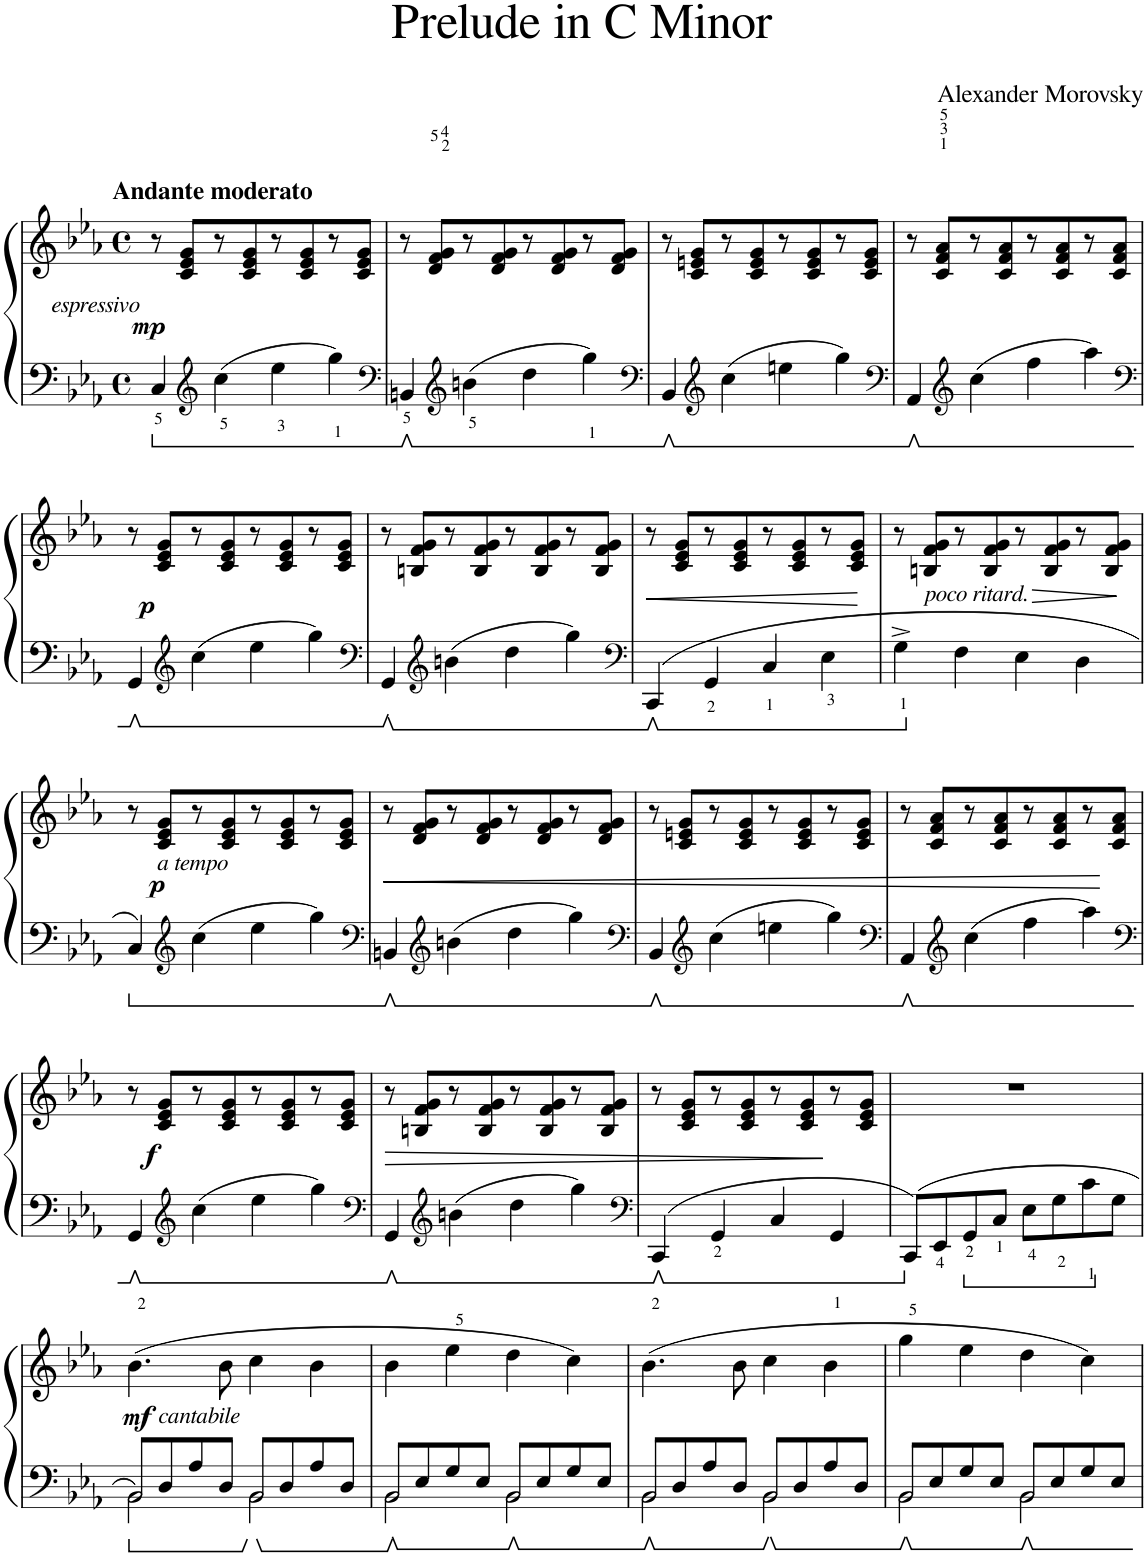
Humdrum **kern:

**kern	**kern	**dynam
*part1	*part1	*part1
*staff2	*staff1	*staff1/2
*I"Piano	*	*
*I'Pno.	*	*
*clefF4	*clefG2	*
*k[b-e-a-]	*k[b-e-a-]	*
*M4/4	*M4/4	*
*met(c)	*met(c)	*
=1	=1	=1
!	!LO:TX:a:B:t=Andante moderato	!
!	!	!LO:DY:a=2
4C/	8r	mp
.	8c/ 8e-/ 8g/L	.
*clefG2	*	*
4cc\	8r	.
.	8c/ 8e-/ 8g/	.
4ee-\	8r	.
!	!LO:TX:b:i:t=espressivo	!
.	8c/ 8e-/ 8g/	.
4gg\	8r	.
.	8c/ 8e-/ 8g/J	.
=2	=2	=2
*clefF4	*	*
4BBn/	8r	.
.	8d/ 8f/ 8g/L	.
*clefG2	*	*
4bn\	8r	.
.	8d/ 8f/ 8g/	.
4dd\	8r	.
.	8d/ 8f/ 8g/	.
4gg\	8r	.
.	8d/ 8f/ 8g/J	.
=3	=3	=3
*clefF4	*	*
4BB-/	8r	.
.	8c/ 8en/ 8g/L	.
*clefG2	*	*
4cc\	8r	.
.	8c/ 8e/ 8g/	.
4een\	8r	.
.	8c/ 8e/ 8g/	.
4gg\	8r	.
.	8c/ 8e/ 8g/J	.
=4	=4	=4
*clefF4	*	*
4AA-/	8r	.
.	8c/ 8f/ 8a-/L	.
*clefG2	*	*
4cc\	8r	.
.	8c/ 8f/ 8a-/	.
4ff\	8r	.
.	8c/ 8f/ 8a-/	.
4aa-\	8r	.
.	8c/ 8f/ 8a-/J	.
!!LO:LB:g=z
=5	=5	=5
*clefF4	*	*
!	!	!LO:DY:a=2
4GG/	8r	p
.	8c/ 8e-/ 8g/L	.
*clefG2	*	*
4cc\	8r	.
.	8c/ 8e-/ 8g/	.
4ee-\	8r	.
.	8c/ 8e-/ 8g/	.
4gg\	8r	.
.	8c/ 8e-/ 8g/J	.
=6	=6	=6
*clefF4	*	*
4GG/	8r	.
.	8Bn/ 8f/ 8g/L	.
*clefG2	*	*
4bn\	8r	.
.	8B/ 8f/ 8g/	.
4dd\	8r	.
.	8B/ 8f/ 8g/	.
4gg\	8r	.
.	8B/ 8f/ 8g/J	.
=7	=7	=7
*clefF4	*	*
4CC/	8r	.
.	8c/ 8e-/ 8g/L	.
4GG/	8r	.
.	8c/ 8e-/ 8g/	.
4C/	8r	.
.	8c/ 8e-/ 8g/	.
4E-\	8r	.
.	8c/ 8e-/ 8g/J	.
=8	=8	=8
4G^\	8r	.
!	!LO:TX:b:i:t=poco ritard.	!
!	!	!LO:HP:b
.	8Bn/ 8f/ 8g/L	>
4F\	8r	.
.	8B/ 8f/ 8g/	.
4E-\	8r	.
.	8B/ 8f/ 8g/	.
4D\	8r	.
.	8B/ 8f/ 8g/J	.
.	.	]
!!LO:LB:g=z
=9	=9	=9
!	!	!LO:DY:a=2
4C/	8r	p
!	!LO:TX:b:i:t=a tempo	!
.	8c/ 8e-/ 8g/L	.
*clefG2	*	*
4cc\	8r	.
.	8c/ 8e-/ 8g/	.
4ee-\	8r	.
.	8c/ 8e-/ 8g/	.
4gg\	8r	.
.	8c/ 8e-/ 8g/J	.
=10	=10	=10
*clefF4	*	*
4BBn/	8r	.
.	8d/ 8f/ 8g/L	.
*clefG2	*	*
4bn\	8r	.
.	8d/ 8f/ 8g/	.
4dd\	8r	.
.	8d/ 8f/ 8g/	.
4gg\	8r	.
.	8d/ 8f/ 8g/J	.
=11	=11	=11
*clefF4	*	*
4BB-/	8r	.
.	8c/ 8en/ 8g/L	.
*clefG2	*	*
4cc\	8r	.
.	8c/ 8e/ 8g/	.
4een\	8r	.
.	8c/ 8e/ 8g/	.
4gg\	8r	.
.	8c/ 8e/ 8g/J	.
=12	=12	=12
*clefF4	*	*
4AA-/	8r	.
.	8c/ 8f/ 8a-/L	.
*clefG2	*	*
4cc\	8r	.
.	8c/ 8f/ 8a-/	.
4ff\	8r	.
.	8c/ 8f/ 8a-/	.
4aa-\	8r	.
.	8c/ 8f/ 8a-/J	.
!!LO:LB:g=z
=13	=13	=13
*clefF4	*	*
!	!	!LO:DY:a=2
4GG/	8r	f
.	8c/ 8e-/ 8g/L	.
*clefG2	*	*
4cc\	8r	.
.	8c/ 8e-/ 8g/	.
4ee-\	8r	.
.	8c/ 8e-/ 8g/	.
4gg\	8r	.
.	8c/ 8e-/ 8g/J	.
=14	=14	=14
*clefF4	*	*
4GG/	8r	.
.	8Bn/ 8f/ 8g/L	.
*clefG2	*	*
4bn\	8r	.
.	8B/ 8f/ 8g/	.
4dd\	8r	.
.	8B/ 8f/ 8g/	.
4gg\	8r	.
.	8B/ 8f/ 8g/J	.
=15	=15	=15
*clefF4	*	*
4CC/	8r	.
.	8c/ 8e-/ 8g/L	.
4GG/	8r	.
.	8c/ 8e-/ 8g/	.
4C/	8r	.
.	8c/ 8e-/ 8g/	.
4GG/	8r	.
.	8c/ 8e-/ 8g/J	.
=16	=16	=16
8CC/L	1r	.
8EE-/	.	.
8GG/	.	.
8C/J	.	.
8E-\L	.	.
8G\	.	.
8c\	.	.
8G\J	.	.
!!LO:LB:g=z
=17	=17	=17
*^	*	*
!	!	!LO:TX:b:i:t=cantabile	!
!	!LO:N:head=open	!	!LO:DY:b
2BB-\	8BB-/L	(4.b-\	mf
.	8D/	.	.
.	8A-/	.	.
.	8D/J	8b-\	.
!	!LO:N:head=open	!	!
2BB-\	8BB-/L	4cc\	.
.	8D/	.	.
.	8A-/	4b-\	.
.	8D/J	.	.
=18	=18	=18	=18
!	!LO:N:head=open	!	!
2BB-\	8BB-/L	4b-\	.
.	8E-/	.	.
.	8G/	4ee-\	.
.	8E-/J	.	.
!	!LO:N:head=open	!	!
2BB-\	8BB-/L	4dd\	.
.	8E-/	.	.
.	8G/	4cc\)	.
.	8E-/J	.	.
=19	=19	=19	=19
!	!LO:N:head=open	!	!
2BB-\	8BB-/L	(4.b-\	.
.	8D/	.	.
.	8A-/	.	.
.	8D/J	8b-\	.
!	!LO:N:head=open	!	!
2BB-\	8BB-/L	4cc\	.
.	8D/	.	.
.	8A-/	4b-\	.
.	8D/J	.	.
=20	=20	=20	=20
!	!LO:N:head=open	!	!
2BB-\	8BB-/L	4gg\	.
.	8E-/	.	.
.	8G/	4ee-\	.
.	8E-/J	.	.
!	!LO:N:head=open	!	!
2BB-\	8BB-/L	4dd\	.
.	8E-/	.	.
.	8G/	4cc\)	.
.	8E-/J	.	.
*v	*v	*	*
=	=	=
*-	*-	*-
